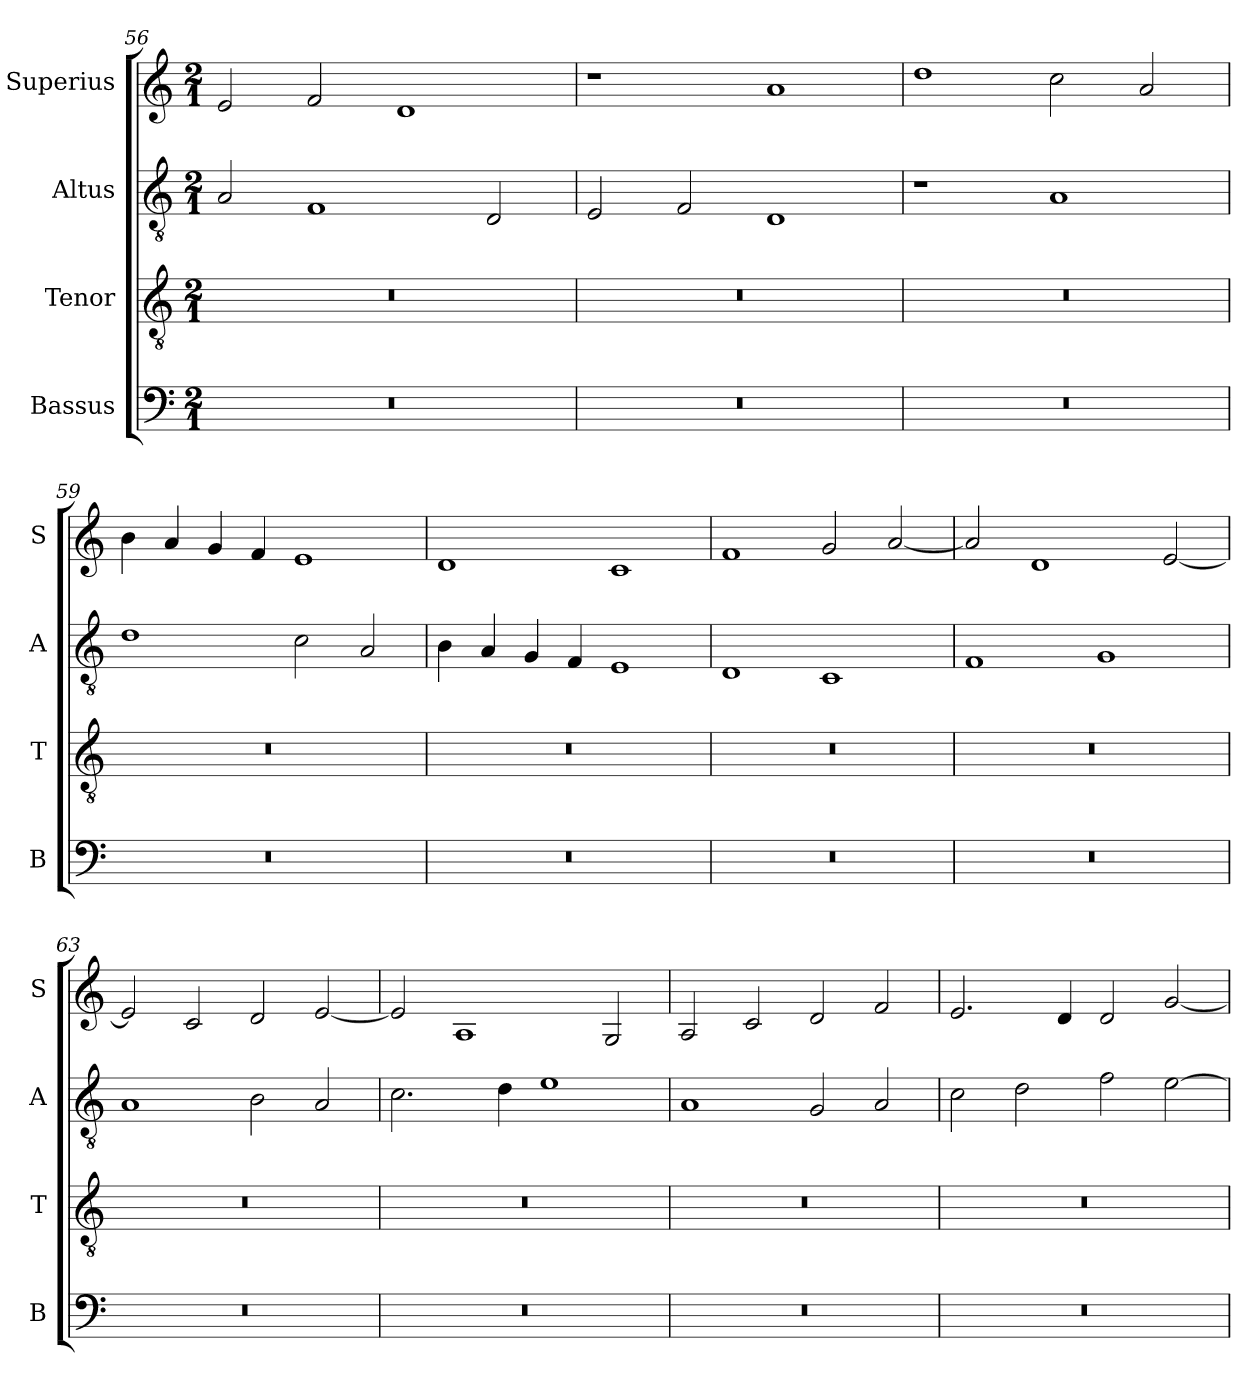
**kern	**kern	**kern	**kern
*part4	*part3	*part2	*part1
*staff4	*staff3	*staff2	*staff1
*I"Bassus	*I"Tenor	*I"Altus	*I"Superius
*I'B	*I'T	*I'A	*I'S
*clefF4	*clefGv2	*clefGv2	*clefG2
*k[]	*k[]	*k[]	*k[]
*M2/1	*M2/1	*M2/1	*M2/1
=56	=56	=56	=56
0r	0r	2A/	2e/
.	.	1F	2f/
.	.	.	1d
.	.	2D/	.
=57	=57	=57	=57
0r	0r	2E/	1r
.	.	2F/	.
.	.	1D	1a
=58	=58	=58	=58
0r	0r	1r	1dd
.	.	1A	2cc\
.	.	.	2a/
=59	=59	=59	=59
0r	0r	1d	4b\
.	.	.	4a/
.	.	.	4g/
.	.	.	4f/
.	.	2c\	1e
.	.	2A/	.
=60	=60	=60	=60
0r	0r	4B\	1d
.	.	4A/	.
.	.	4G/	.
.	.	4F/	.
.	.	1E	1c
=61	=61	=61	=61
0r	0r	1D	1f
.	.	1C	2g/
.	.	.	[2a/
=62	=62	=62	=62
0r	0r	1F	2a/]
.	.	.	1d
.	.	1G	.
.	.	.	[2e/
=63	=63	=63	=63
0r	0r	1A	2e/]
.	.	.	2c/
.	.	2B\	2d/
.	.	2A/	[2e/
=64	=64	=64	=64
0r	0r	2.c\	2e/]
.	.	.	1A
.	.	4d\	.
.	.	1e	.
.	.	.	2G/
=65	=65	=65	=65
0r	0r	1A	2A/
.	.	.	2c/
.	.	2G/	2d/
.	.	2A/	2f/
=66	=66	=66	=66
0r	0r	2c\	2.e/
.	.	2d\	.
.	.	.	4d/
.	.	2f\	2d/
.	.	[2e\	[2g/
=	=	=	=
*-	*-	*-	*-
